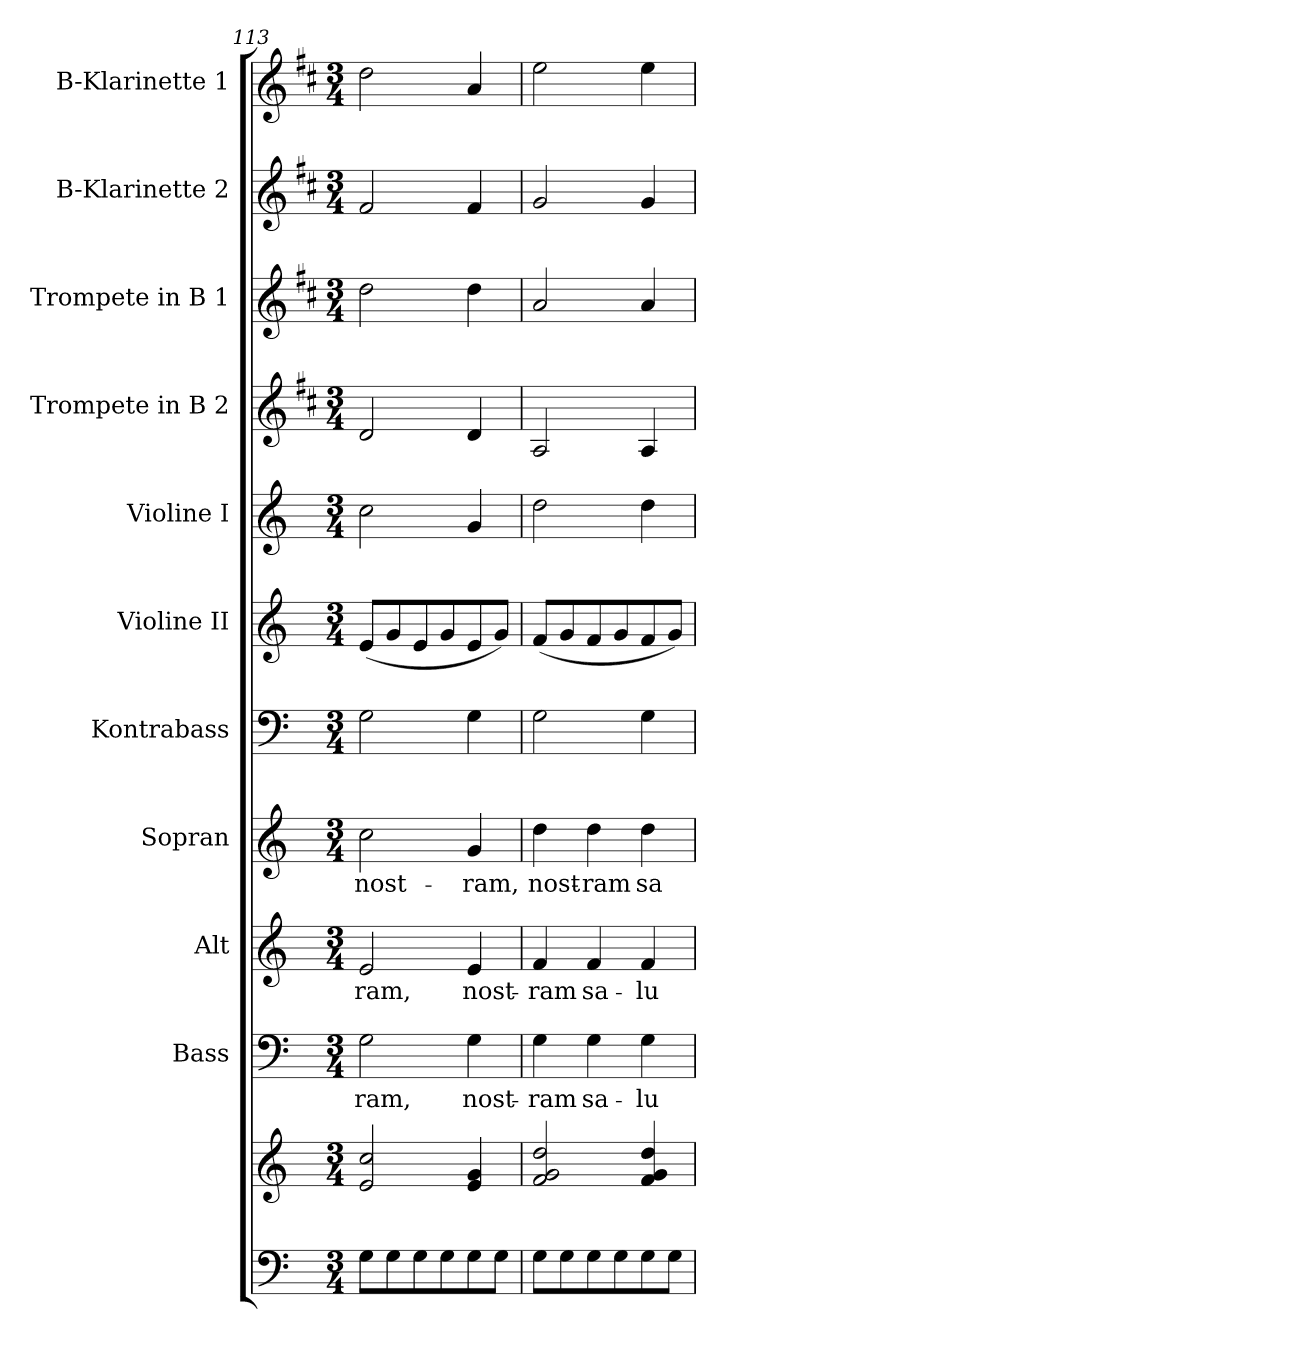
**kern	**kern	**kern	**text	**kern	**text	**kern	**text	**kern	**kern	**kern	**kern	**kern	**kern	**kern
*part11	*part11	*part10	*part10	*part9	*part9	*part8	*part8	*part7	*part6	*part5	*part4	*part3	*part2	*part1
*staff12	*staff11	*staff10	*staff10	*staff9	*staff9	*staff8	*staff8	*staff7	*staff6	*staff5	*staff4	*staff3	*staff2	*staff1
*	*	*I"Bass	*	*I"Alt	*	*I"Sopran	*	*I"Kontrabass	*I"Violine II	*I"Violine I	*I"Trompete in B 2	*I"Trompete in B 1	*I"B-Klarinette 2	*I"B-Klarinette 1
*	*	*I'B.	*	*I'A.	*	*I'S.	*	*I'Kb.	*I'Vl. II	*I'Vl. I	*I'Tr. 2	*I'Tr. 1	*I'B Kl. 2	*I'B Kl. 1
!!LO:PB:g=z
*clefF4	*clefG2	*clefF4	*	*clefG2	*	*clefG2	*	*clefF4	*clefG2	*clefG2	*clefG2	*clefG2	*clefG2	*clefG2
*	*	*	*	*	*	*	*	*ITrd7c12	*	*	*ITrd1c2	*ITrd1c2	*ITrd1c2	*ITrd1c2
*k[]	*k[]	*k[]	*	*k[]	*	*k[]	*	*k[]	*k[]	*k[]	*k[]	*k[]	*k[]	*k[]
*C:	*C:	*C:	*	*C:	*	*C:	*	*C:	*C:	*C:	*C:	*C:	*C:	*C:
*M3/4	*M3/4	*M3/4	*	*M3/4	*	*M3/4	*	*M3/4	*M3/4	*M3/4	*M3/4	*M3/4	*M3/4	*M3/4
=113	=113	=113	=113	=113	=113	=113	=113	=113	=113	=113	=113	=113	=113	=113
!	!	!	!LO:LY:b	!	!LO:LY:b	!	!LO:LY:b	!	!	!	!	!	!	!
8G\L	2e/ 2cc/	2G\	-ram,	2e/	-ram,	2cc\	nost-	2GG\	(<8e/L	2cc\	2c/	2cc\	2e/	2cc\
8G\	.	.	.	.	.	.	.	.	8g/	.	.	.	.	.
8G\	.	.	.	.	.	.	.	.	8e/	.	.	.	.	.
8G\	.	.	.	.	.	.	.	.	8g/	.	.	.	.	.
!	!	!	!LO:LY:b	!	!LO:LY:b	!	!LO:LY:b	!	!	!	!	!	!	!
8G\	4e/ 4g/	4G\	nost-	4e/	nost-	4g/	-ram,	4GG\	8e/	4g/	4c/	4cc\	4e/	4g/
8G\J	.	.	.	.	.	.	.	.	8g/J)	.	.	.	.	.
=114	=114	=114	=114	=114	=114	=114	=114	=114	=114	=114	=114	=114	=114	=114
!	!	!	!LO:LY:b	!	!LO:LY:b	!	!LO:LY:b	!	!	!	!	!	!	!
8G\L	2f/ 2g/ 2dd/	4G\	-ram	4f/	-ram	4dd\	nost-	2GG\	(<8f/L	2dd\	2G/	2g/	2f/	2dd\
8G\	.	.	.	.	.	.	.	.	8g/	.	.	.	.	.
!	!	!	!LO:LY:b	!	!LO:LY:b	!	!LO:LY:b	!	!	!	!	!	!	!
8G\	.	4G\	sa-	4f/	sa-	4dd\	-ram	.	8f/	.	.	.	.	.
8G\	.	.	.	.	.	.	.	.	8g/	.	.	.	.	.
!	!	!	!LO:LY:b	!	!LO:LY:b	!	!LO:LY:b	!	!	!	!	!	!	!
8G\	4f/ 4g/ 4dd/	4G\	-lu-	4f/	-lu-	4dd\	sa-	4GG\	8f/	4dd\	4G/	4g/	4f/	4dd\
8G\J	.	.	.	.	.	.	.	.	8g/J)	.	.	.	.	.
=	=	=	=	=	=	=	=	=	=	=	=	=	=	=
*-	*-	*-	*-	*-	*-	*-	*-	*-	*-	*-	*-	*-	*-	*-
